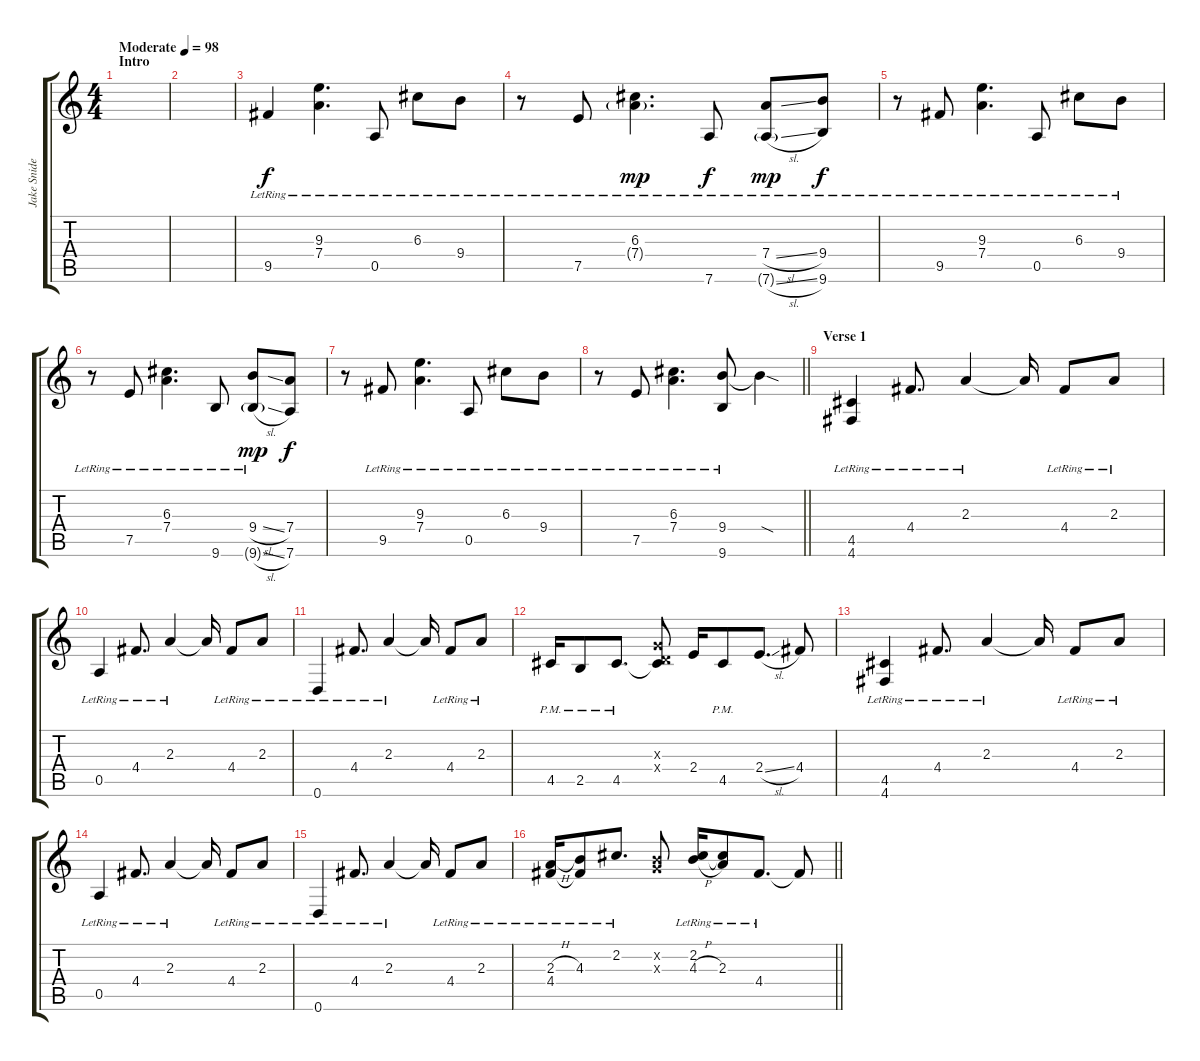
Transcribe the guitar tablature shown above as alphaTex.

\track ("Jake Snider" "Jake Snide") {instrument electricguitarclean}
\staff {score tabs}
\tuning (E4 B3 G3 D3 A2 D2) {hide}
\ts (4 4)
\section ("" "Intro")
\tempo (98 "Moderate")
\clef g2
\ks c
|
|
9.5{lr}.4 (9.3{lr} 7.4{lr}).4{d} 0.5{lr}.8 6.3{lr}.8 9.4{lr}.8 |
r.8 7.5{lr}.8 (6.3{lr} 7.4{g lr}).4{d dy mp} 7.6{lr}.8{dy f} (7.4{sl lr} 7.6{sl g lr}).8{dy mp} (9.4{lr} 9.6{lr}).8{dy f} |
r.8 9.5{lr}.8 (9.3{lr} 7.4{lr}).4{d} 0.5{lr}.8 6.3{lr}.8 9.4{lr}.8 |
r.8 7.5{lr}.8 (6.3{lr} 7.4).4{d} 9.6{lr}.8 (9.4{sl lr} 9.6{sl g}).8{dy mp} (7.4 7.6).8{dy f} |
r.8 9.5{lr}.8 (9.3{lr} 7.4{lr}).4{d} 0.5{lr}.8 6.3{lr}.8 9.4{lr}.8 |
\barLineRight lightlight
r.8 7.5{lr}.8 (6.3{lr} 7.4).4{d} (9.4 9.6{lr}).8 9.4{sod t}.4 |
\section ("" "Verse 1")
(4.5{lr} 4.6{lr}).4 4.4{lr}.8{d} 2.3{lr}.4 2.3{t}.16 4.4{lr}.8 2.3{lr}.8 |
0.5{lr}.4 4.4{lr}.8{d} 2.3{lr}.4 2.3{t}.16 4.4{lr}.8 2.3{lr}.8 |
0.6{lr}.4 4.4{lr}.8{d} 2.3{lr}.4 2.3{t}.16 4.4{lr}.8 2.3{lr}.8 |
4.5{pm}.16 2.5{pm}.8 4.5{pm}.8{d} (0.3{x} 0.4{x} 4.5{t}).8 2.4.16 4.5{pm}.8 2.4{sl}.8{d} 4.4.8 |
(4.5{lr} 4.6{lr}).4 4.4{lr}.8{d} 2.3{lr}.4 2.3{t}.16 4.4{lr}.8 2.3{lr}.8 |
0.5{lr}.4 4.4{lr}.8{d} 2.3{lr}.4 2.3{t}.16 4.4{lr}.8 2.3{lr}.8 |
0.6{lr}.4 4.4{lr}.8{d} 2.3{lr}.4 2.3{t}.16 4.4{lr}.8 2.3{lr}.8 |
\barLineRight lightlight
(2.3{h lr} 4.4{lr}).16 (4.3{lr} 4.4{t}).8 2.2{lr}.8{d} (0.2{x} 0.3{x}).8 (2.2{lr} 4.3{h lr}).16 (2.2{t} 2.3{lr}).8 4.4{lr}.8{d} 4.4{t}.8
